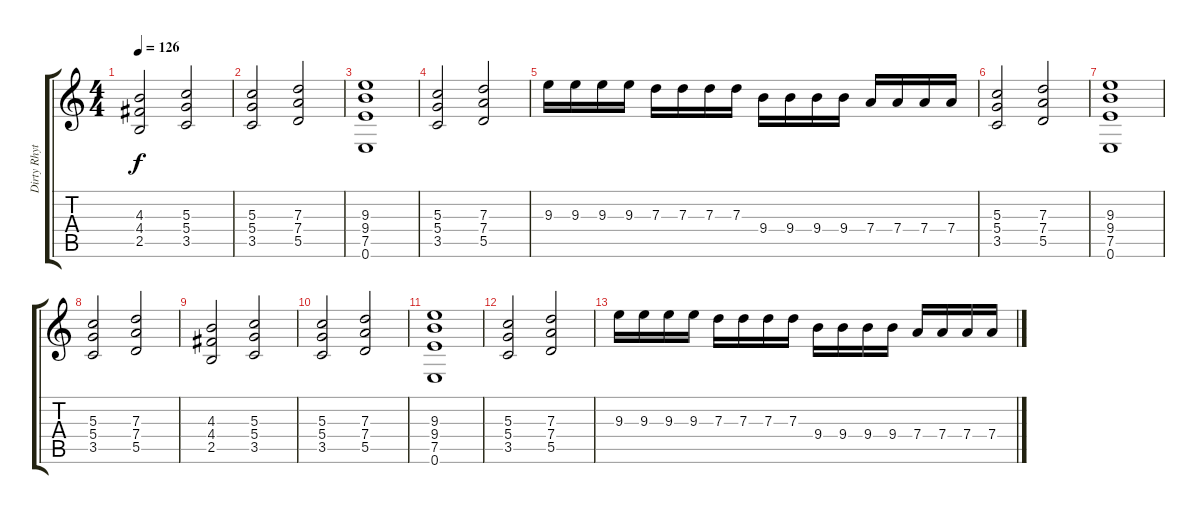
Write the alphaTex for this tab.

\track ("Dirty Rhythm" "Dirty Rhyt") {instrument overdrivenguitar}
\staff {score tabs}
\tuning (E4 B3 G3 D3 A2 E2) {hide}
\ts (4 4)
\tempo 126
\clef g2
\ks c
(4.3 4.4 2.5).2{dy f} (5.3 5.4 3.5).2 |
(5.3 5.4 3.5).2 (7.3 7.4 5.5).2 |
(9.3 9.4 7.5 0.6).1 |
(5.3 5.4 3.5).2 (7.3 7.4 5.5).2 |
9.3.16 9.3.16 9.3.16 9.3.16 7.3.16 7.3.16 7.3.16 7.3.16 9.4.16 9.4.16 9.4.16 9.4.16 7.4.16 7.4.16 7.4.16 7.4.16 |
(5.3 5.4 3.5).2 (7.3 7.4 5.5).2 |
(9.3 9.4 7.5 0.6).1 |
(5.3 5.4 3.5).2 (7.3 7.4 5.5).2 |
(4.3 4.4 2.5).2 (5.3 5.4 3.5).2 |
(5.3 5.4 3.5).2 (7.3 7.4 5.5).2 |
(9.3 9.4 7.5 0.6).1 |
(5.3 5.4 3.5).2 (7.3 7.4 5.5).2 |
9.3.16 9.3.16 9.3.16 9.3.16 7.3.16 7.3.16 7.3.16 7.3.16 9.4.16 9.4.16 9.4.16 9.4.16 7.4.16 7.4.16 7.4.16 7.4.16
